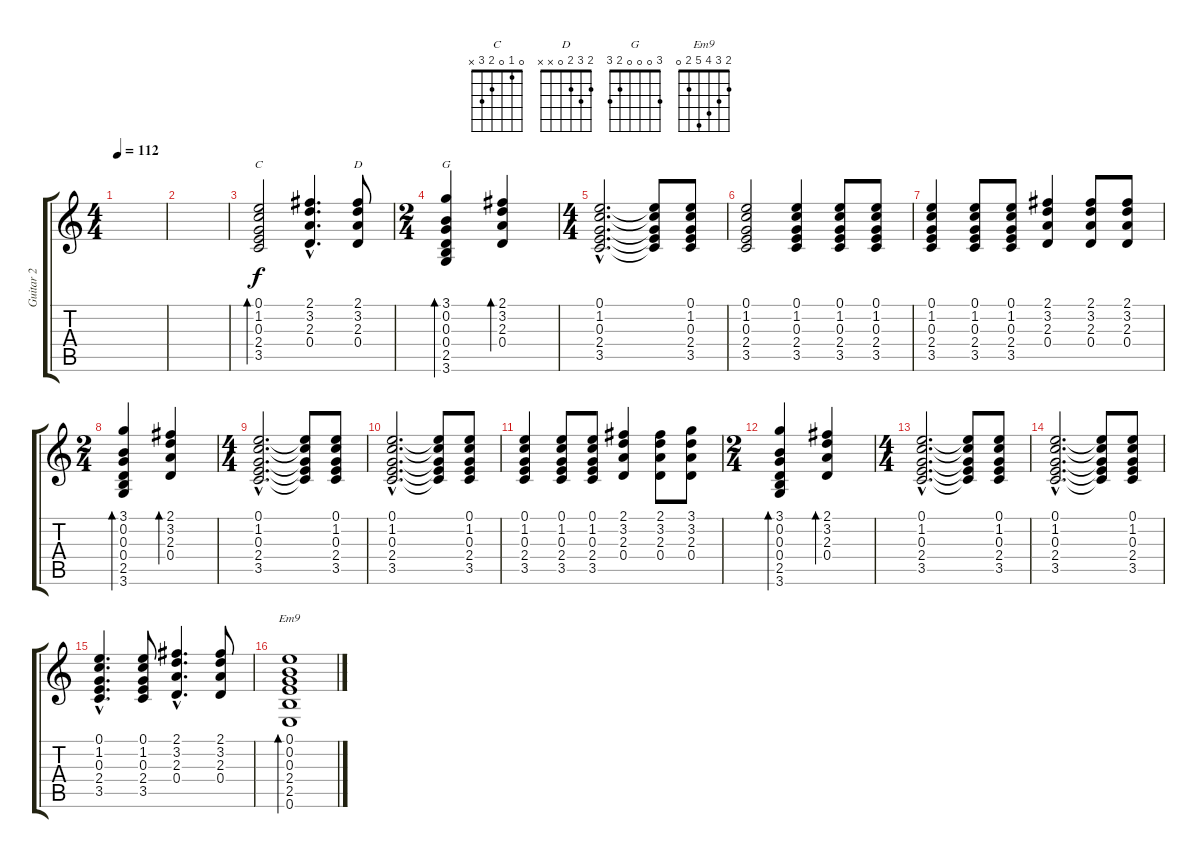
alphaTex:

\track ("Guitar 2" "Guitar 2") {instrument acousticguitarsteel}
\staff {score tabs}
\tuning (E4 B3 G3 D3 A2 E2) {hide}
\chord ("C" 0 1 0 2 3 x)
\chord ("D" 2 3 2 0 x x)
\chord ("G" 3 0 0 0 2 3)
\chord ("Em9" 2 3 4 5 2 0)
\ts (4 4)
\tempo 112
\clef g2
\ks c
|
|
(0.1 1.2 0.3 2.4 3.5).2{bd 240 ch "C"} (2.1{hac} 3.2{hac} 2.3{hac} 0.4{hac}).4{d} (2.1 3.2 2.3 0.4).8{ch "D"} |
\ts (2 4)
(3.1 0.2 0.3 0.4 2.5 3.6).4{bd 240 ch "G"} (2.1 3.2 2.3 0.4).4{bd 240} |
\ts (4 4)
(0.1{hac} 1.2{hac} 0.3{hac} 2.4{hac} 3.5{hac}).2{d} (0.1{t} 1.2{t} 0.3{t} 2.4{t} 3.5{t}).8 (0.1 1.2 0.3 2.4 3.5).8 |
(0.1 1.2 0.3 2.4 3.5).2 (0.1 1.2 0.3 2.4 3.5).4 (0.1 1.2 0.3 2.4 3.5).8 (0.1 1.2 0.3 2.4 3.5).8 |
(0.1 1.2 0.3 2.4 3.5).4 (0.1 1.2 0.3 2.4 3.5).8 (0.1 1.2 0.3 2.4 3.5).8 (2.1 3.2 2.3 0.4).4 (2.1 3.2 2.3 0.4).8 (2.1 3.2 2.3 0.4).8 |
\ts (2 4)
(3.1 0.2 0.3 0.4 2.5 3.6).4{bd 240} (2.1 3.2 2.3 0.4).4{bd 240} |
\ts (4 4)
(0.1{hac} 1.2{hac} 0.3{hac} 2.4{hac} 3.5{hac}).2{d} (0.1{t} 1.2{t} 0.3{t} 2.4{t} 3.5{t}).8 (0.1 1.2 0.3 2.4 3.5).8 |
(0.1{hac} 1.2{hac} 0.3{hac} 2.4{hac} 3.5{hac}).2{d} (0.1{t} 1.2{t} 0.3{t} 2.4{t} 3.5{t}).8 (0.1 1.2 0.3 2.4 3.5).8 |
(0.1 1.2 0.3 2.4 3.5).4 (0.1 1.2 0.3 2.4 3.5).8 (0.1 1.2 0.3 2.4 3.5).8 (2.1 3.2 2.3 0.4).4 (2.1 3.2 2.3 0.4).8 (3.1 3.2 2.3 0.4).8 |
\ts (2 4)
(3.1 0.2 0.3 0.4 2.5 3.6).4{bd 240} (2.1 3.2 2.3 0.4).4{bd 240} |
\ts (4 4)
(0.1{hac} 1.2{hac} 0.3{hac} 2.4{hac} 3.5{hac}).2{d} (0.1{t} 1.2{t} 0.3{t} 2.4{t} 3.5{t}).8 (0.1 1.2 0.3 2.4 3.5).8 |
(0.1{hac} 1.2{hac} 0.3{hac} 2.4{hac} 3.5{hac}).2{d} (0.1{t} 1.2{t} 0.3{t} 2.4{t} 3.5{t}).8 (0.1 1.2 0.3 2.4 3.5).8 |
(0.1{hac} 1.2{hac} 0.3{hac} 2.4{hac} 3.5{hac}).4{d} (0.1 1.2 0.3 2.4 3.5).8 (2.1{hac} 3.2{hac} 2.3{hac} 0.4{hac}).4{d} (2.1 3.2 2.3 0.4).8 |
(0.1 0.2 0.3 2.4 2.5 0.6).1{bd 240 ch "Em9"}
